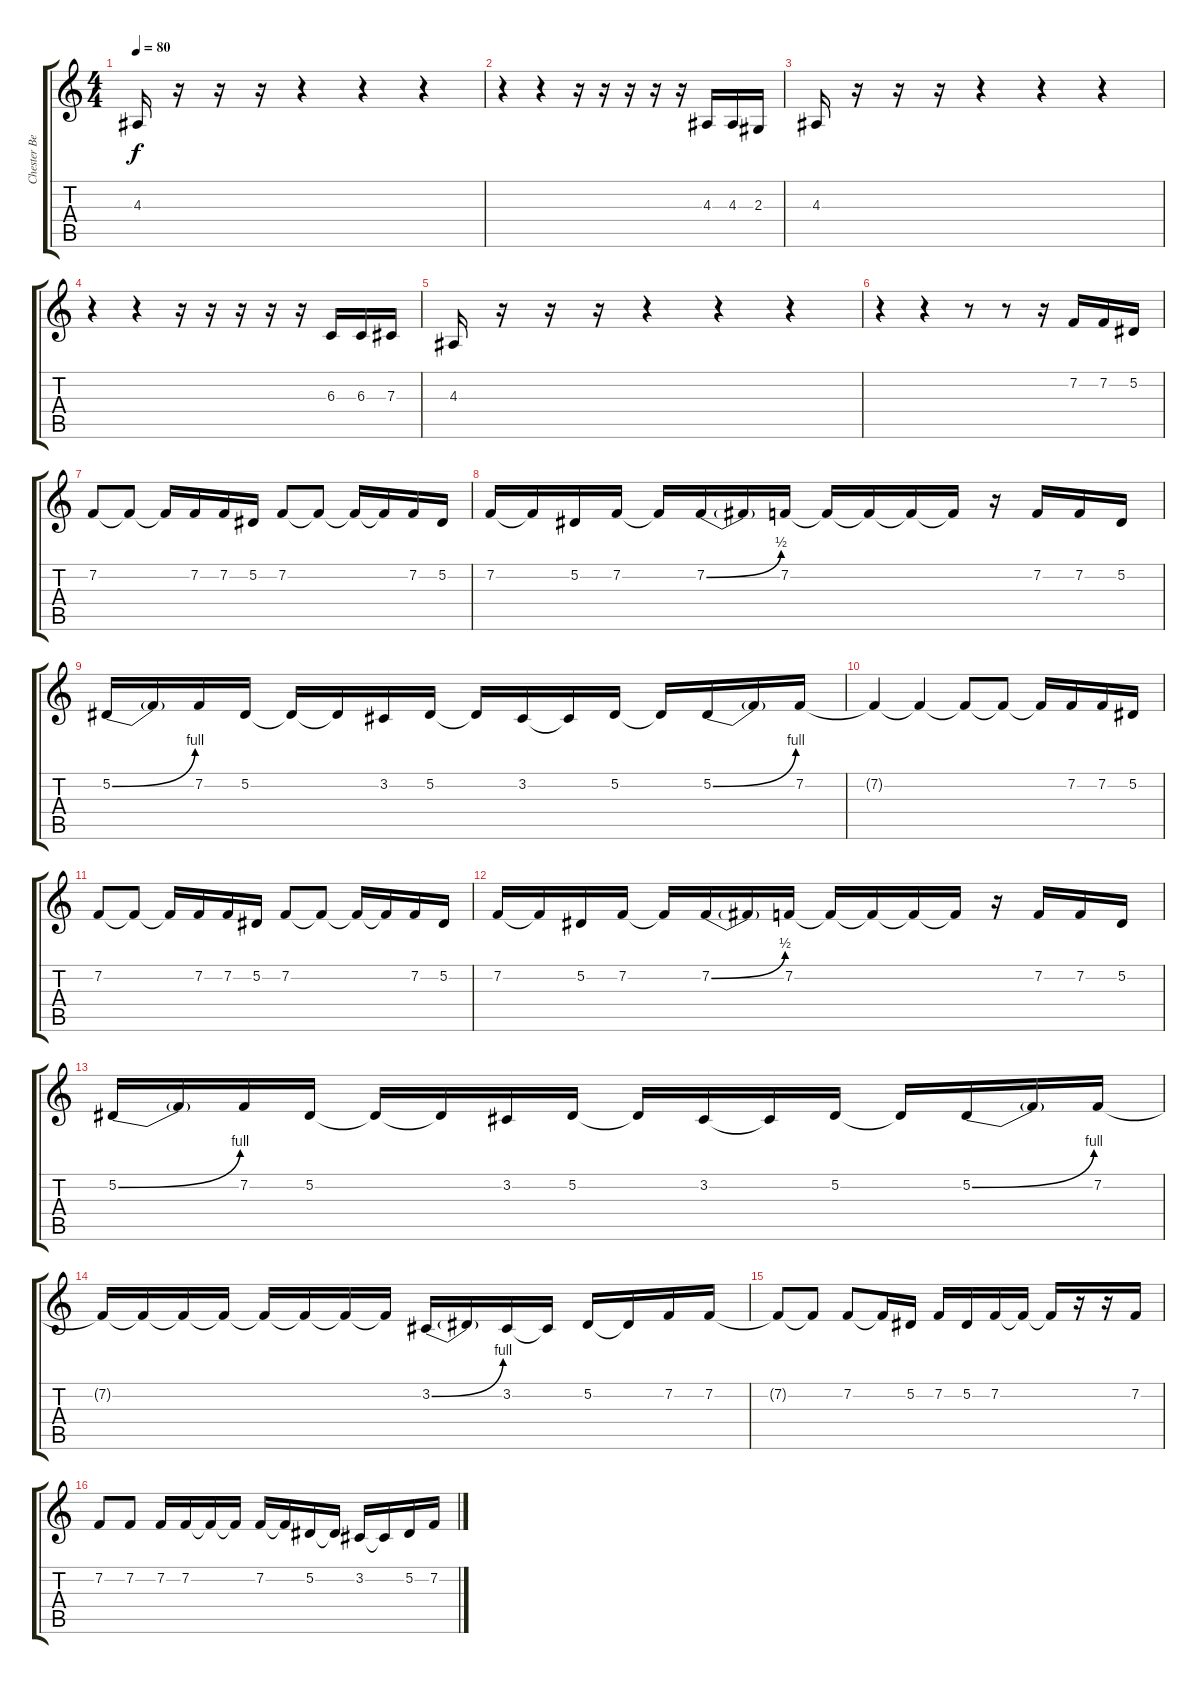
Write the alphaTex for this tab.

\track ("Chester Bennington (Vocals)" "Chester Be") {instrument harmonica}
\staff {score tabs}
\tuning (Eb4 Bb3 Gb3 Db3 Ab2 Eb2) {hide}
\ts (4 4)
\tempo 80
\clef g2
\ks c
4.3.16{dy f} r.16 r.16 r.16 r.4 r.4 r.4 |
r.4 r.4 r.16 r.16 r.16 r.16 r.16 4.3.16 4.3.16 2.3.16 |
4.3.16 r.16 r.16 r.16 r.4 r.4 r.4 |
r.4 r.4 r.16 r.16 r.16 r.16 r.16 6.3.16 6.3.16 7.3.16 |
4.3.16 r.16 r.16 r.16 r.4 r.4 r.4 |
r.4 r.4 r.8 r.8 r.16 7.2.16 7.2.16 5.2.16 |
7.2.8 7.2{t}.8 7.2{t}.16 7.2.16 7.2.16 5.2.16 7.2.8 7.2{t}.8 7.2{t}.16 7.2{t}.16 7.2.16 5.2.16 |
7.2.16 7.2{t}.16 5.2.16 7.2.16 7.2{t}.16 7.2{be (bend 0 0 60 2)}.16 7.2{t}.16 7.2.16 7.2{t}.16 7.2{t}.16 7.2{t}.16 7.2{t}.16 r.16 7.2.16 7.2.16 5.2.16 |
5.2{be (bend 0 0 60 4)}.16 5.2{t}.16 7.2.16 5.2.16 5.2{t}.16 5.2{t}.16 3.2.16 5.2.16 5.2{t}.16 3.2.16 3.2{t}.16 5.2.16 5.2{t}.16 5.2{be (bend 0 0 60 4)}.16 5.2{t}.16 7.2.16 |
7.2{t}.4 7.2{t}.4 7.2{t}.8 7.2{t}.8 7.2{t}.16 7.2.16 7.2.16 5.2.16 |
7.2.8 7.2{t}.8 7.2{t}.16 7.2.16 7.2.16 5.2.16 7.2.8 7.2{t}.8 7.2{t}.16 7.2{t}.16 7.2.16 5.2.16 |
7.2.16 7.2{t}.16 5.2.16 7.2.16 7.2{t}.16 7.2{be (bend 0 0 60 2)}.16 7.2{t}.16 7.2.16 7.2{t}.16 7.2{t}.16 7.2{t}.16 7.2{t}.16 r.16 7.2.16 7.2.16 5.2.16 |
5.2{be (bend 0 0 60 4)}.16 5.2{t}.16 7.2.16 5.2.16 5.2{t}.16 5.2{t}.16 3.2.16 5.2.16 5.2{t}.16 3.2.16 3.2{t}.16 5.2.16 5.2{t}.16 5.2{be (bend 0 0 60 4)}.16 5.2{t}.16 7.2.16 |
7.2{t}.16 7.2{t}.16 7.2{t}.16 7.2{t}.16 7.2{t}.16 7.2{t}.16 7.2{t}.16 7.2{t}.16 3.2{be (bend 0 0 60 4)}.16 3.2{t}.16 3.2.16 3.2{t}.16 5.2.16 5.2{t}.16 7.2.16 7.2.16 |
7.2{t}.8 7.2{t}.8 7.2.8 7.2{t}.16 5.2.16 7.2.16 5.2.16 7.2.16 7.2{t}.16 7.2{t}.16 r.16 r.16 7.2.16 |
7.2.8 7.2.8 7.2.16 7.2.16 7.2{t}.16 7.2{t}.16 7.2.16 7.2{t}.16 5.2.16 5.2{t}.16 3.2.16 3.2{t}.16 5.2.16 7.2.16
